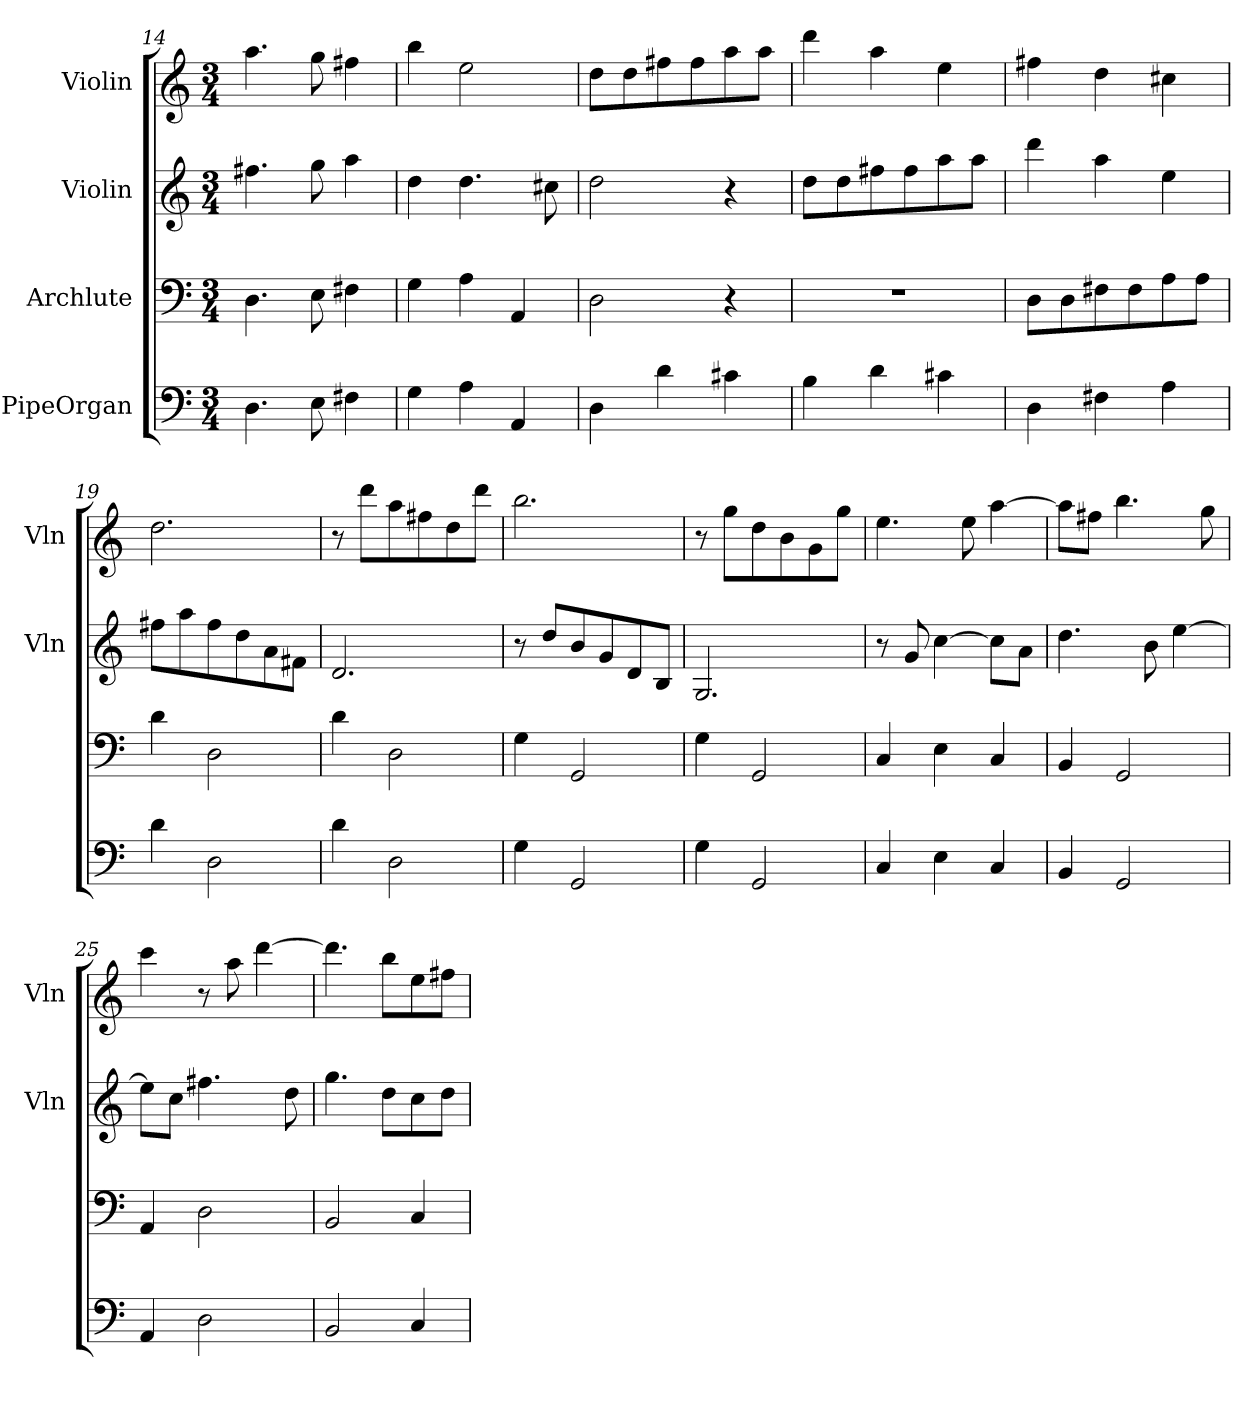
**kern	**kern	**kern	**kern
*part4	*part3	*part2	*part1
*staff4	*staff3	*staff2	*staff1
*I"PipeOrgan	*I"Archlute	*I"Violin	*I"Violin
*	*	*I'Vln	*I'Vln
*clefF4	*clefF4	*clefG2	*clefG2
*k[]	*k[]	*k[]	*k[]
*M3/4	*M3/4	*M3/4	*M3/4
=14	=14	=14	=14
4.D\	4.D\	4.ff#X\	4.aa\
8E\	8E\	8gg\	8gg\
4F#X\	4F#X\	4aa\	4ff#X\
=15	=15	=15	=15
4G\	4G\	4dd\	4bb\
4A\	4A\	4.dd\	2ee\
4AA/	4AA/	.	.
.	.	8cc#X\	.
=16	=16	=16	=16
4D\	2D\	2dd\	8dd\L
.	.	.	8dd\
4d\	.	.	8ff#X\
.	.	.	8ff#\
4c#X\	4r	4r	8aa\
.	.	.	8aa\J
=17	=17	=17	=17
4B\	2.r	8dd\L	4ddd\
.	.	8dd\	.
4d\	.	8ff#X\	4aa\
.	.	8ff#\	.
4c#X\	.	8aa\	4ee\
.	.	8aa\J	.
=18	=18	=18	=18
4D\	8D\L	4ddd\	4ff#X\
.	8D\	.	.
4F#X\	8F#X\	4aa\	4dd\
.	8F#\	.	.
4A\	8A\	4ee\	4cc#X\
.	8A\J	.	.
=19	=19	=19	=19
4d\	4d\	8ff#X\L	2.dd\
.	.	8aa\	.
2D\	2D\	8ff#\	.
.	.	8dd\	.
.	.	8a\	.
.	.	8f#X\J	.
=20	=20	=20	=20
4d\	4d\	2.d/	8r
.	.	.	8ddd\L
2D\	2D\	.	8aa\
.	.	.	8ff#X\
.	.	.	8dd\
.	.	.	8ddd\J
=21	=21	=21	=21
4G\	4G\	8r	2.bb\
.	.	8dd/L	.
2GG/	2GG/	8b/	.
.	.	8g/	.
.	.	8d/	.
.	.	8B/J	.
=22	=22	=22	=22
4G\	4G\	2.G/	8r
.	.	.	8gg\L
2GG/	2GG/	.	8dd\
.	.	.	8b\
.	.	.	8g\
.	.	.	8gg\J
=23	=23	=23	=23
4C/	4C/	8r	4.ee\
.	.	8g/	.
4E\	4E\	[4cc\	.
.	.	.	8ee\
4C/	4C/	8cc\L]	[4aa\
.	.	8a\J	.
=24	=24	=24	=24
4BB/	4BB/	4.dd\	8aa\L]
.	.	.	8ff#X\J
2GG/	2GG/	.	4.bb\
.	.	8b\	.
.	.	[4ee\	.
.	.	.	8gg\
=25	=25	=25	=25
4AA/	4AA/	8ee\L]	4ccc\
.	.	8cc\J	.
2D\	2D\	4.ff#X\	8r
.	.	.	8aa\
.	.	.	[4ddd\
.	.	8dd\	.
=26	=26	=26	=26
2BB/	2BB/	4.gg\	4.ddd\]
.	.	8dd\L	8bb\L
4C/	4C/	8cc\	8ee\
.	.	8dd\J	8ff#X\J
=	=	=	=
*-	*-	*-	*-
